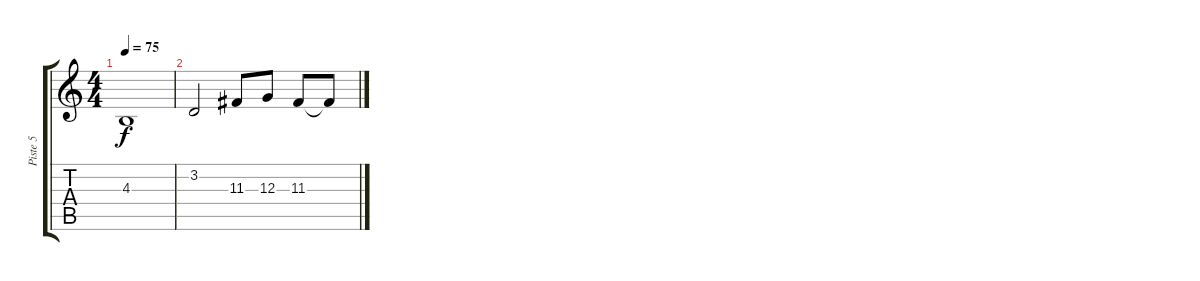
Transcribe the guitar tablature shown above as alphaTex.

\track ("Piste 5" "Piste 5") {instrument violin}
\staff {score tabs}
\tuning (E4 B3 G3 D3 A2 E2) {hide}
\ts (4 4)
\tempo 75
\clef g2
\ks c
4.3.1{dy f} |
3.2.2 11.3.8 12.3.8 11.3.8 11.3{t}.8
